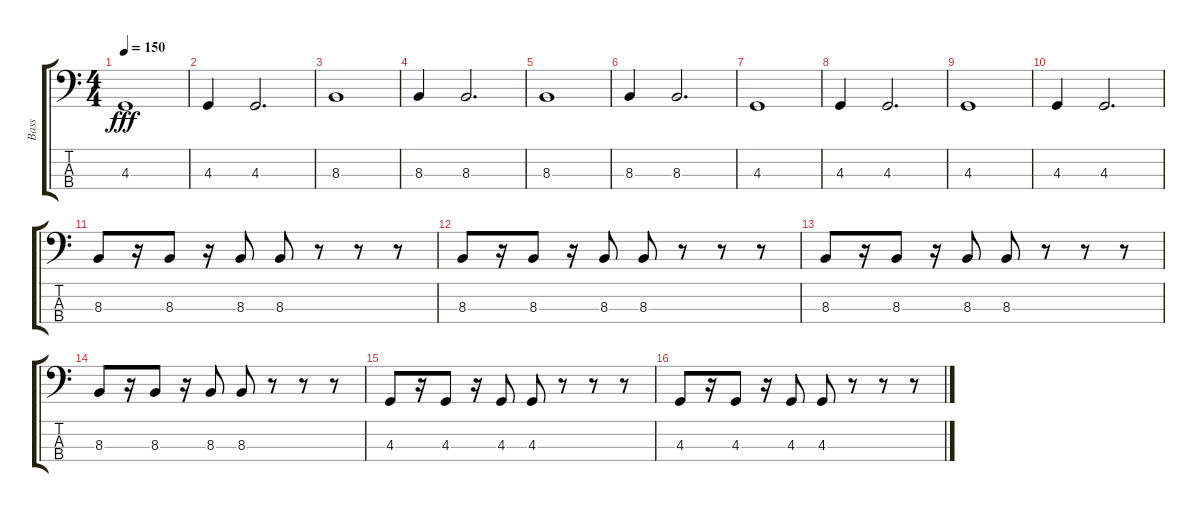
\track ("Bass" "Bass") {instrument electricbassfinger}
\staff {score tabs}
\tuning (Db2 Ab1 Eb1 Bb0) {hide}
\ts (4 4)
\tempo 150
\clef f4
\ks c
4.3.1{dy fff} |
4.3.4 4.3.2{d} |
8.3.1 |
8.3.4 8.3.2{d} |
8.3.1 |
8.3.4 8.3.2{d} |
4.3.1 |
4.3.4 4.3.2{d} |
4.3.1 |
4.3.4 4.3.2{d} |
8.3.8 r.16 8.3.8 r.16 8.3.8 8.3.8 r.8 r.8 r.8 |
8.3.8 r.16 8.3.8 r.16 8.3.8 8.3.8 r.8 r.8 r.8 |
8.3.8 r.16 8.3.8 r.16 8.3.8 8.3.8 r.8 r.8 r.8 |
8.3.8 r.16 8.3.8 r.16 8.3.8 8.3.8 r.8 r.8 r.8 |
4.3.8 r.16 4.3.8 r.16 4.3.8 4.3.8 r.8 r.8 r.8 |
4.3.8 r.16 4.3.8 r.16 4.3.8 4.3.8 r.8 r.8 r.8
